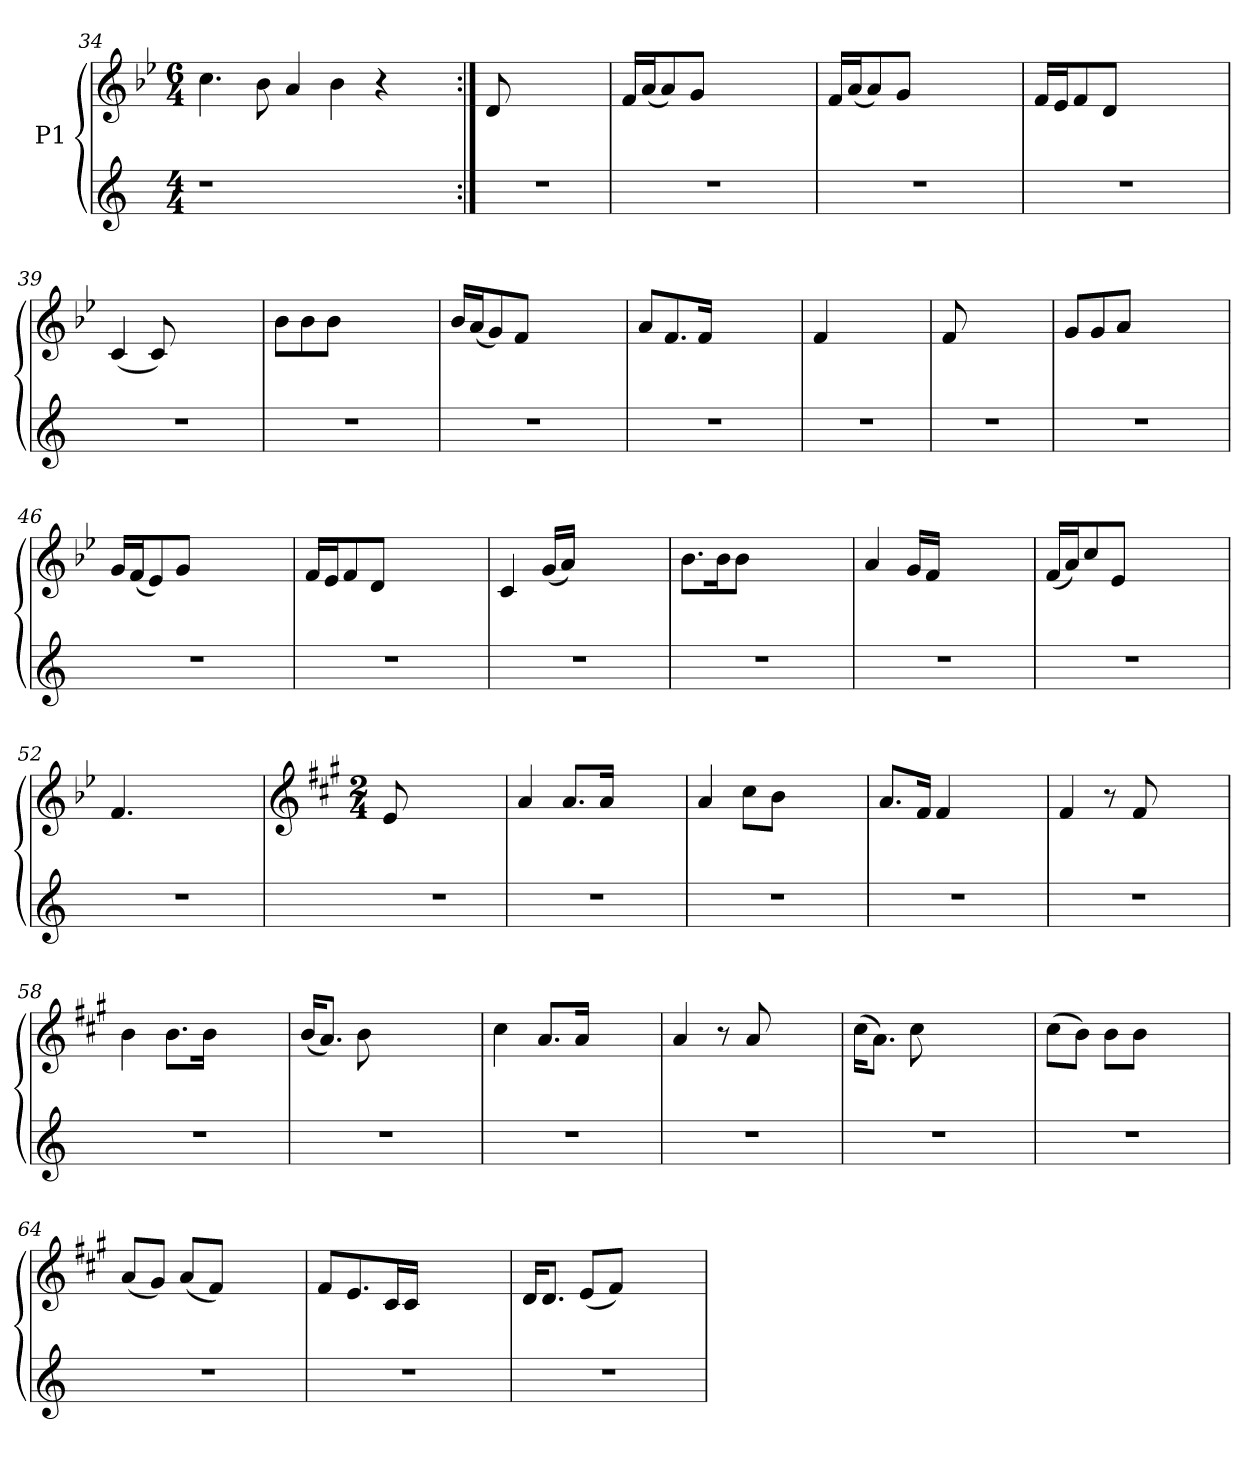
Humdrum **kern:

**kern	**kern
*part2	*part1
*staff2	*staff1
*	*I"P1
*clefG2	*clefG2
*k[]	*k[b-e-]
*	*B-:
*M4/4	*M6/4
=34	=34
1r	4.cc\
.	8b-\
.	4a/
.	4b-\
2ryy	4r
.	4ryy
=35:|!	=35:|!
1r	8d/
.	2..ryy
=36	=36
1r	16f/LL
.	(<16a/J
.	8a/)
.	8g/J
.	2ryy
.	8ryy
=37	=37
1r	16f/LL
.	(<16a/J
.	8a/)
.	8g/J
.	2ryy
.	8ryy
=38	=38
1r	16f/LL
.	16e-/J
.	8f/
.	8d/J
.	2ryy
.	8ryy
!!LO:PB:g=z
=39	=39
1r	(<4c/
.	8c/)
.	2ryy
.	8ryy
=40	=40
1r	8b-\L
.	8b-\
.	8b-\J
.	2ryy
.	8ryy
=41	=41
1r	16b-/LL
.	(<16a/J
.	8g/)
.	8f/J
.	2ryy
.	8ryy
=42	=42
1r	8a/L
.	8.f/
.	16f/Jk
.	2ryy
.	8ryy
=43	=43
1r	4f/
.	2.ryy
!!LO:LB:g=z
=44	=44
1r	8f/
.	2..ryy
=45	=45
1r	8g/L
.	8g/
.	8a/J
.	2ryy
.	8ryy
=46	=46
1r	16g/LL
.	(<16f/J
.	8e-/)
.	8g/J
.	2ryy
.	8ryy
=47	=47
1r	16f/LL
.	16e-/J
.	8f/
.	8d/J
.	2ryy
.	8ryy
=48	=48
1r	4c/
.	(<16g/LL
.	16a/JJ)
.	2ryy
.	8ryy
=49	=49
1r	8.b-\L
.	16b-\K
.	8b-\J
.	2ryy
.	8ryy
=50	=50
1r	4a/
.	16g/LL
.	16f/JJ
.	2ryy
.	8ryy
=51	=51
1r	(<16f/LL
.	16a/J)
.	8cc/
.	8e-/J
.	2ryy
.	8ryy
=52	=52
1r	4.f/
.	2ryy
.	8ryy
=53	=53
*	*clefG2
*	*k[f#c#g#]
*	*A:
*	*M2/4
1r	8e/
.	2..ryy
=54	=54
1r	4a/
.	8.a/L
.	16a/Jk
.	2ryy
=55	=55
1r	4a/
.	8cc#\L
.	8b\J
.	2ryy
!!LO:LB:g=z
=56	=56
1r	8.a/L
.	16f#/Jk
.	4f#/
.	2ryy
=57	=57
1r	4f#/
.	8r
.	8f#/
.	2ryy
=58	=58
1r	4b\
.	8.b\L
.	16b\Jk
.	2ryy
=59	=59
1r	(<16b/KL
.	8.a/J)
.	8b\
.	2ryy
.	8ryy
=60	=60
1r	4cc#\
.	8.a/L
.	16a/Jk
.	2ryy
=61	=61
1r	4a/
.	8r
.	8a/
.	2ryy
!!LO:LB:g=z
=62	=62
1r	(>16cc#\KL
.	8.a\J)
.	8cc#\
.	2ryy
.	8ryy
=63	=63
1r	(>8cc#\L
.	8b\J)
.	8b\L
.	8b\J
.	2ryy
=64	=64
1r	(<8a/L
.	8g#/J)
.	(<8a/L
.	8f#/J)
.	2ryy
=65	=65
1r	8f#/L
.	8.e/
.	16c#/L
.	16c#/JJ
.	2ryy
.	16ryy
=66	=66
1r	16d/KL
.	8.d/J
.	(<8e/L
.	8f#/J)
.	2ryy
=	=
*-	*-
